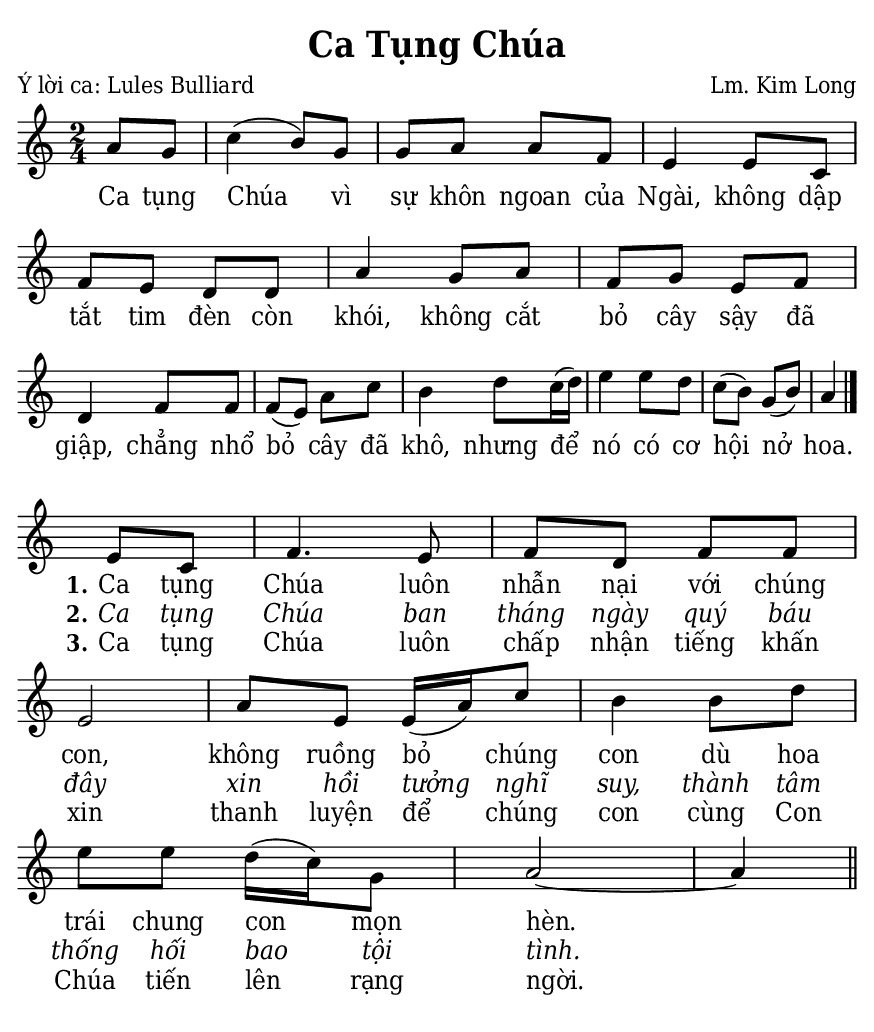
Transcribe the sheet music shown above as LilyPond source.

% Cài đặt chung
\version "2.24.3"
\include "english.ly"

\header {
  title = "Ca Tụng Chúa"
  poet = "Ý lời ca: Lules Bulliard"
  composer = "Lm. Kim Long"
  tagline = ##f
}

% Nhạc
nhacPhanMot = \relative c'' {
  \key c \major
  \time 2/4
  \partial 4 a8 g |
  c4 (b8) g |
  g a a f |
  e4 e8 c |
  f e d d |
  a'4 g8 a |
  f g e f |
  d4 f8 f |
  f (e) a c |
  b4 d8 c16 (d) |
  e4 e8 d |
  c (b) g (b) |
  a4 \bar "|."
}

nhacPhanHai = \relative c' {
  \key c \major
  \time 2/4
  \partial 4 e8 c |
  f4. e8 |
  f d f f |
  e2 |
  a8 e e16 (a) c8 |
  b4 b8 d |
  e e d16 (c) g8 |
  a2 ~ |
  a4 \bar "||"
}

% Lời
loiPhanMot = \lyricmode {
  Ca tụng Chúa vì sự khôn ngoan của Ngài,
  không dập tắt tim đèn còn khói,
  không cắt bỏ cây sậy đã giập,
  chẳng nhổ bỏ cây đã khô,
  nhưng để nó có cơ hội nở hoa.
}

loiPhanHai = \lyricmode {
  <<
    {
      \set stanza = "1."
      Ca tụng Chúa luôn nhẫn nại với chúng con,
      không ruồng bỏ chúng con dù hoa trái chung con mọn hèn.
    }
    \new Lyrics {
	    \set associatedVoice = "beSop"
	    \set stanza = "2."
      \override Lyrics.LyricText.font-shape = #'italic
      Ca tụng Chúa ban tháng ngày quý báu đây
      xin hồi tưởng nghĩ suy, thành tâm thống hối bao tội tình.
    }
    \new Lyrics {
	    \set associatedVoice = "beSop"
	    \set stanza = "3."
      Ca tụng Chúa luôn chấp nhận tiếng khấn xin
      thanh luyện để chúng con cùng Con Chúa tiến lên rạng ngời.
    }
  >>
}

% Dàn trang
\paper {
  #(set-paper-size "a5")
  top-margin = 3\mm
  bottom-margin = 3\mm
  left-margin = 3\mm
  right-margin = 3\mm
  indent = #0
  #(define fonts
	 (make-pango-font-tree "Deja Vu Serif Condensed"
	 		       "Deja Vu Serif Condensed"
			       "Deja Vu Serif Condensed"
			       (/ 20 20)))
  print-page-number = ##f
}

\score {
  <<
    \new Staff <<
        \clef treble
        \new Voice = beSop {
          \nhacPhanMot
        }
      \new Lyrics \lyricsto beSop \loiPhanMot
    >>
  >>
  \layout {
    \override Lyrics.LyricSpace.minimum-distance = #1.2
    \override Score.BarNumber.break-visibility = ##(#f #f #f)
    \override Score.SpacingSpanner.uniform-stretching = ##t
    ragged-last = ##f
  }
}

\score {
  <<
    \new Staff <<
        \clef treble
        \new Voice = beSop {
          \nhacPhanHai
        }
      \new Lyrics \lyricsto beSop \loiPhanHai
    >>
  >>
  \layout {
    \override Staff.TimeSignature.transparent = ##t
    \override Lyrics.LyricSpace.minimum-distance = #2.5
    \override Score.BarNumber.break-visibility = ##(#f #f #f)
    \override Score.SpacingSpanner.uniform-stretching = ##t
    ragged-last = ##f
  }
}
